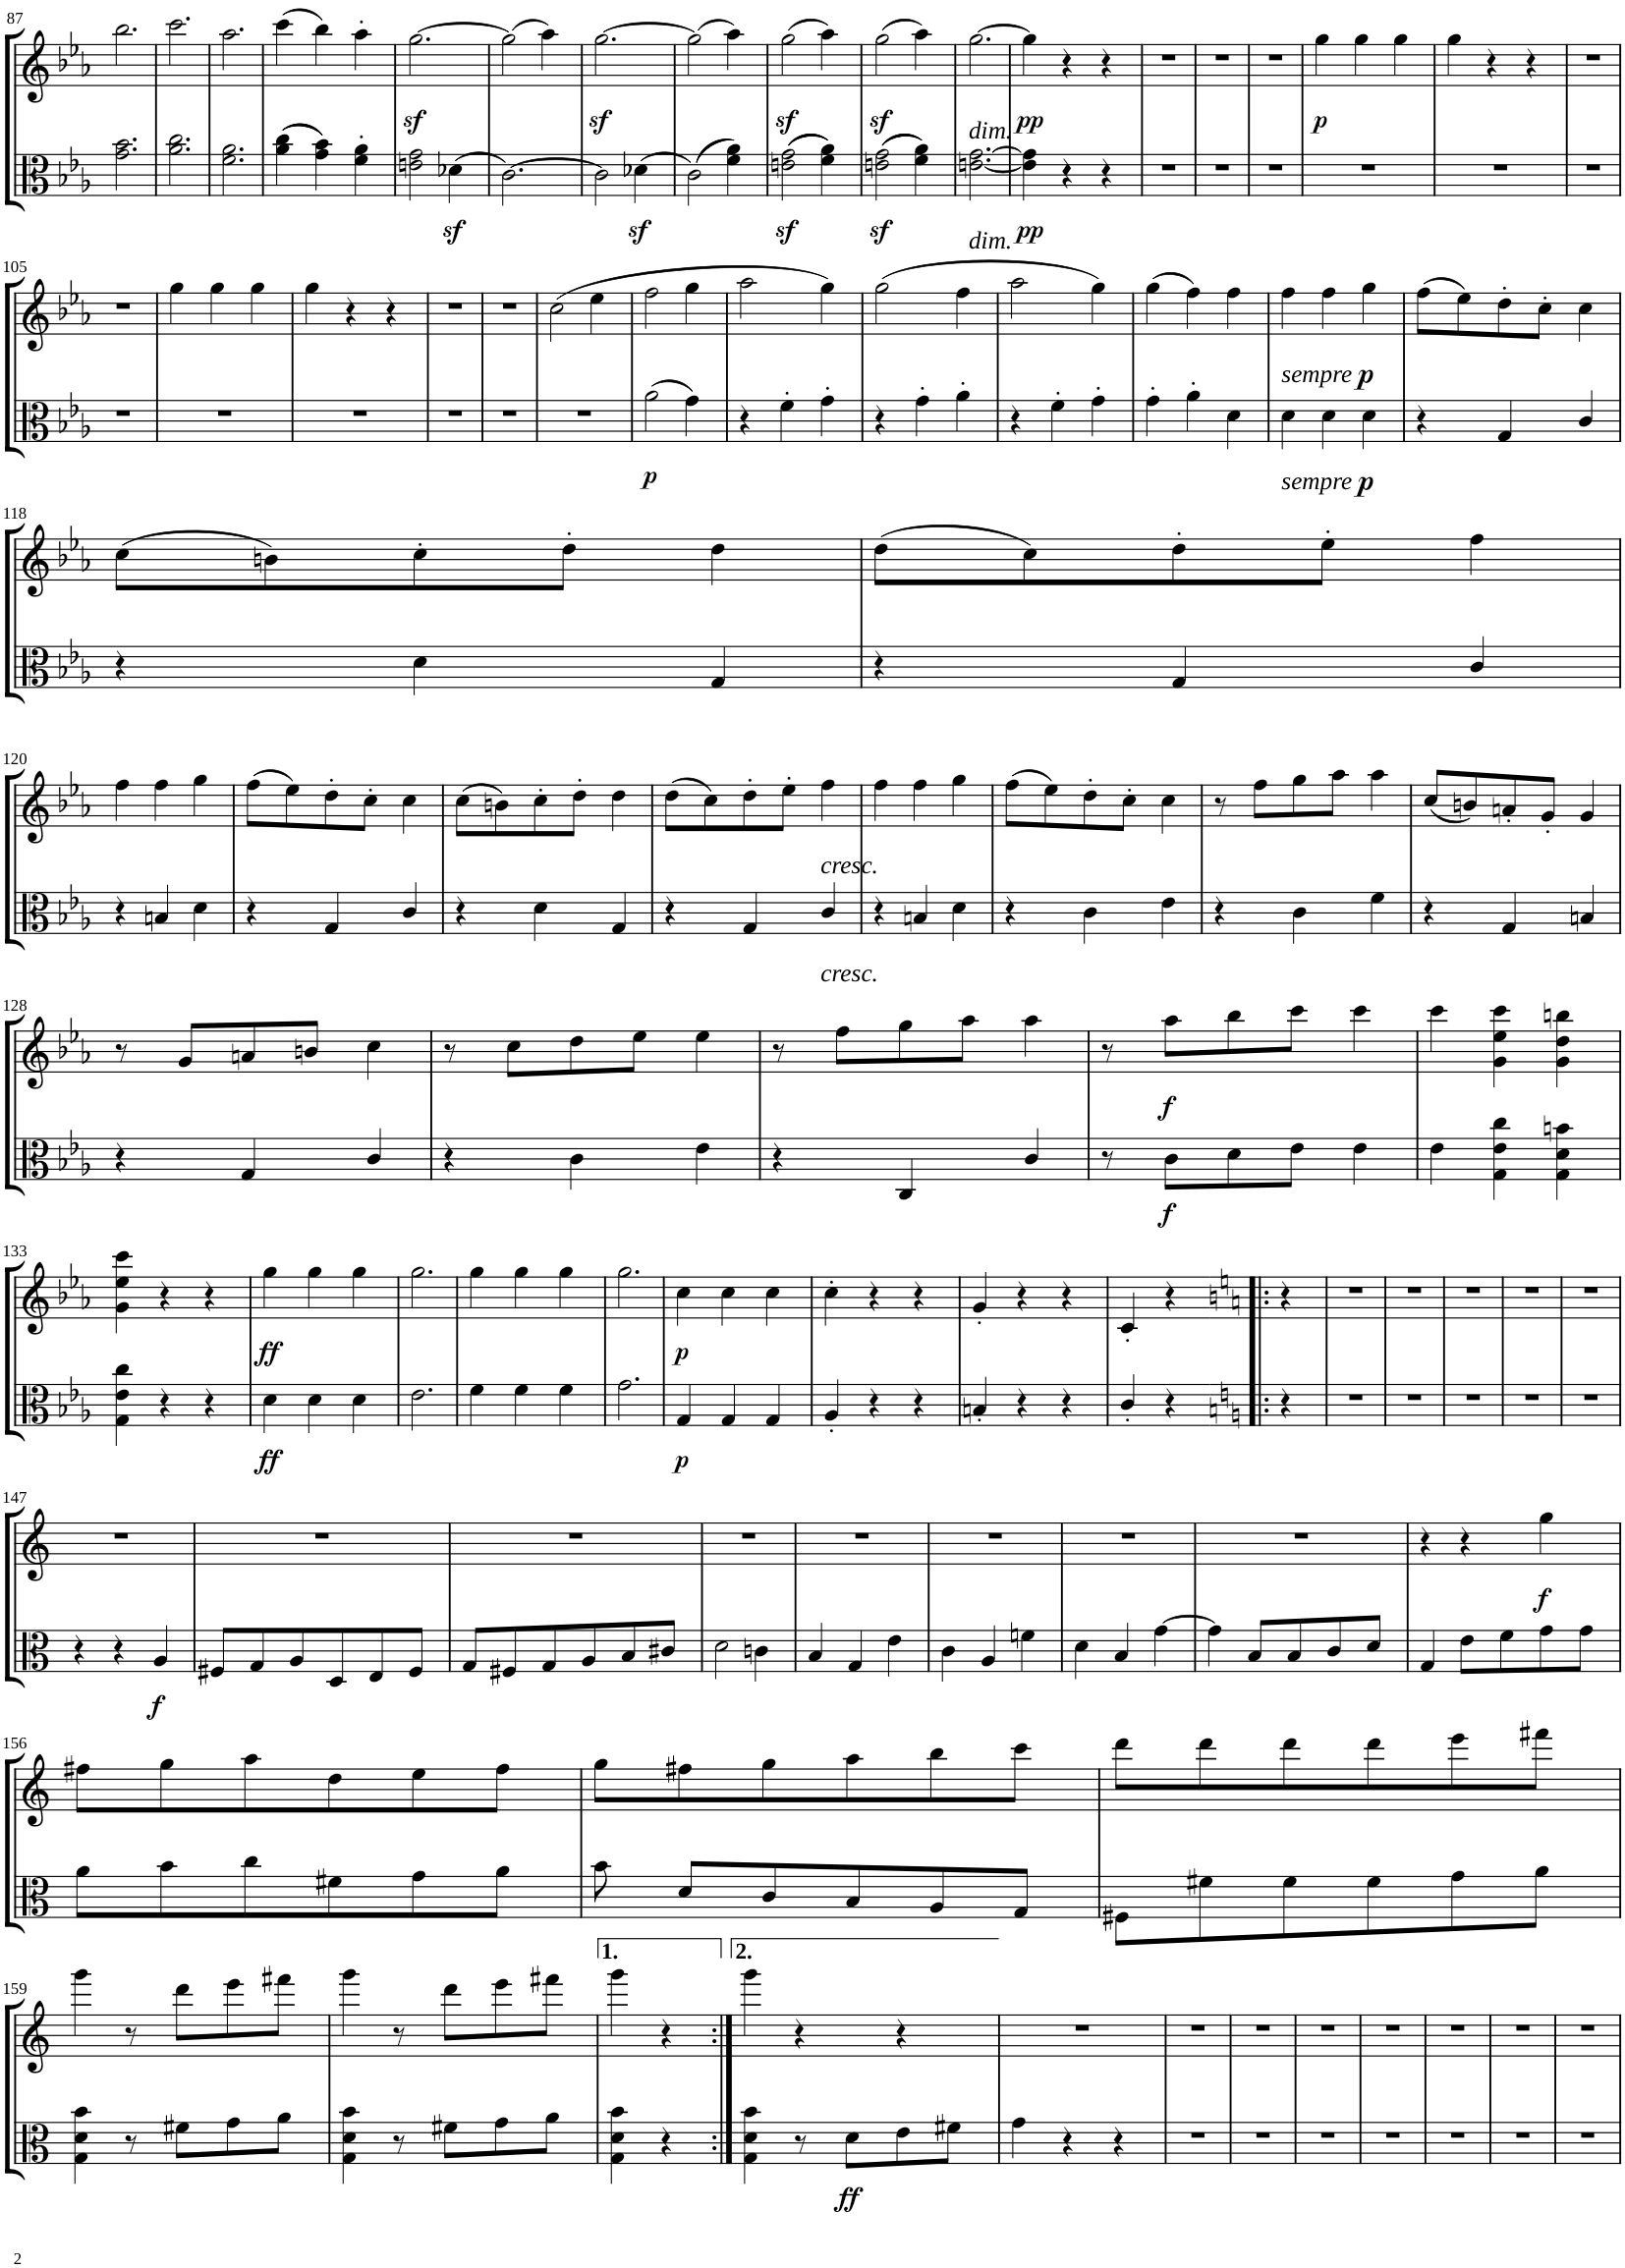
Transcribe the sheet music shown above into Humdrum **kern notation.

**kern	**dynam	**kern	**dynam
*part2	*part2	*part1	*part1
*staff2	*staff2	*staff1	*staff1
*I"Viola	*	*I"Violino I	*
!!LO:PB:g=z
*clefC3	*	*clefG2	*
*k[b-e-a-]	*	*k[b-e-a-]	*
*M3/4	*	*M3/4	*
=87	=87	=87	=87
2.g\ 2.b-\	.	2.bb-\	.
=88	=88	=88	=88
2.a-\ 2.cc\	.	2.ccc\	.
=89	=89	=89	=89
2.f\ 2.a-\	.	2.aa-\	.
=90	=90	=90	=90
((4a-\ 4cc\	.	(4ccc\	.
4g\ 4b-\))	.	4bb-\)	.
4f\' 4a-\'	.	4aa-'\	.
=91	=91	=91	=91
2en\ 2g\	.	[2.ggz<^\	.
(4d-Xz<^\	.	.	.
=92	=92	=92	=92
[2.c\)	.	(2gg\]	.
.	.	4aa-\)	.
=93	=93	=93	=93
2c\]	.	[2.ggz<^\	.
(4d-Xz<^\	.	.	.
=94	=94	=94	=94
((2c\)	.	(2gg\]	.
4f\ 4a-\))	.	4aa-\)	.
=95	=95	=95	=95
((2en\z<^ 2g\z<^	.	(2ggz<^\	.
4f\ 4a-\))	.	4aa-\)	.
=96	=96	=96	=96
((2en\z<^ 2g\z<^	.	(2ggz<^\	.
4f\ 4a-\))	.	4aa-\)	.
=97	=97	=97	=97
!	!	!LO:TX:b:i:t=dim.	!
!LO:TX:b:i:t=dim.	!	!	!
[2.en\ [2.g\	.	[2.gg\	.
=98	=98	=98	=98
!	!LO:DY:b	!	!LO:DY:b
4e\] 4g\]	pp	4gg\]	pp
4r	.	4r	.
4r	.	4r	.
=99	=99	=99	=99
2.r	.	2.r	.
=100	=100	=100	=100
2.r	.	2.r	.
=101	=101	=101	=101
2.r	.	2.r	.
=102	=102	=102	=102
!	!	!	!LO:DY:b
2.r	.	4gg\	p
.	.	4gg\	.
.	.	4gg\	.
=103	=103	=103	=103
2.r	.	4gg\	.
.	.	4r	.
.	.	4r	.
=104	=104	=104	=104
2.r	.	2.r	.
!!LO:LB:g=z
=105	=105	=105	=105
2.r	.	2.r	.
=106	=106	=106	=106
2.r	.	4gg\	.
.	.	4gg\	.
.	.	4gg\	.
=107	=107	=107	=107
2.r	.	4gg\	.
.	.	4r	.
.	.	4r	.
=108	=108	=108	=108
2.r	.	2.r	.
=109	=109	=109	=109
2.r	.	2.r	.
=110	=110	=110	=110
2.r	.	(2cc\	.
.	.	4ee-\	.
=111	=111	=111	=111
!	!LO:DY:b	!	!
(2a-\	p	2ff\	.
4g\)	.	4gg\	.
=112	=112	=112	=112
4r	.	2aa-\	.
4f'\	.	.	.
4g'\	.	4gg\)	.
=113	=113	=113	=113
4r	.	(2gg\	.
4g'\	.	.	.
4a-'\	.	4ff\	.
=114	=114	=114	=114
4r	.	2aa-\	.
4f'\	.	.	.
4g'\	.	4gg\)	.
=115	=115	=115	=115
4g'\	.	(4gg\	.
4a-'\	.	4ff\)	.
4d\	.	4ff\	.
=116	=116	=116	=116
!	!	!LO:TX:b:i:t=sempre	!
!LO:TX:b:i:t=sempre	!	!	!
4d\	.	4ff\	.
4d\	.	4ff\	.
4d\	.	4gg\	.
=117	=117	=117	=117
4r	.	(8ff\L	.
.	.	8ee-\)	.
4G/	.	8dd'\	.
.	.	8cc'\J	.
4c/	.	4cc\	.
!!LO:LB:g=z
=118	=118	=118	=118
4r	.	(8cc\L	.
.	.	8bn\)	.
4d\	.	8cc'\	.
.	.	8dd'\J	.
4G/	.	4dd\	.
=119	=119	=119	=119
4r	.	(8dd\L	.
.	.	8cc\)	.
4G/	.	8dd'\	.
.	.	8ee-'\J	.
4c/	.	4ff\	.
!!LO:LB:g=z
=120	=120	=120	=120
4r	.	4ff\	.
4Bn/	.	4ff\	.
4d\	.	4gg\	.
=121	=121	=121	=121
4r	.	(8ff\L	.
.	.	8ee-\)	.
4G/	.	8dd'\	.
.	.	8cc'\J	.
4c/	.	4cc\	.
=122	=122	=122	=122
4r	.	(8cc\L	.
.	.	8bn\)	.
4d\	.	8cc'\	.
.	.	8dd'\J	.
4G/	.	4dd\	.
=123	=123	=123	=123
4r	.	(8dd\L	.
.	.	8cc\)	.
4G/	.	8dd'\	.
.	.	8ee-'\J	.
!	!	!LO:TX:b:i:t=cresc.	!
!LO:TX:b:i:t=cresc.	!	!	!
4c/	.	4ff\	.
=124	=124	=124	=124
4r	.	4ff\	.
4Bn/	.	4ff\	.
4d\	.	4gg\	.
=125	=125	=125	=125
4r	.	(8ff\L	.
.	.	8ee-\)	.
4c\	.	8dd'\	.
.	.	8cc'\J	.
4e-\	.	4cc\	.
=126	=126	=126	=126
4r	.	8r	.
.	.	8ff\L	.
4c\	.	8gg\	.
.	.	8aa-\J	.
4f\	.	4aa-\	.
=127	=127	=127	=127
4r	.	(8cc/L	.
.	.	8bn/)	.
4G/	.	8an'/	.
.	.	8g'/J	.
4Bn/	.	4g/	.
!!LO:LB:g=z
=128	=128	=128	=128
4r	.	8r	.
.	.	8g/L	.
4G/	.	8an/	.
.	.	8bn/J	.
4c/	.	4cc\	.
=129	=129	=129	=129
4r	.	8r	.
.	.	8cc\L	.
4c\	.	8dd\	.
.	.	8ee-\J	.
4e-\	.	4ee-\	.
=130	=130	=130	=130
4r	.	8r	.
.	.	8ff\L	.
4C/	.	8gg\	.
.	.	8aa-\J	.
4c/	.	4aa-\	.
=131	=131	=131	=131
8r	.	8r	.
!	!LO:DY:b	!	!LO:DY:b
8c\L	f	8aa-\L	f
8d\	.	8bb-\	.
8e-\J	.	8ccc\J	.
4e-\	.	4ccc\	.
=132	=132	=132	=132
4e-\	.	4ccc\	.
4G\ 4e-\ 4cc\	.	4g\ 4ee-\ 4ccc\	.
4G\ 4d\ 4bn\	.	4g\ 4dd\ 4bbn\	.
!!LO:LB:g=z
=133	=133	=133	=133
4G\ 4e-\ 4cc\	.	4g\ 4ee-\ 4ccc\	.
4r	.	4r	.
4r	.	4r	.
=134	=134	=134	=134
!	!LO:DY:b	!	!LO:DY:b
4d\	ff	4gg\	ff
4d\	.	4gg\	.
4d\	.	4gg\	.
=135	=135	=135	=135
2.e-\	.	2.gg\	.
=136	=136	=136	=136
4f\	.	4gg\	.
4f\	.	4gg\	.
4f\	.	4gg\	.
=137	=137	=137	=137
2.g\	.	2.gg\	.
=138	=138	=138	=138
!	!LO:DY:b	!	!LO:DY:b
4G/	p	4cc\	p
4G/	.	4cc\	.
4G/	.	4cc\	.
=139	=139	=139	=139
4A-'/	.	4cc'\	.
4r	.	4r	.
4r	.	4r	.
=140	=140	=140	=140
4Bn'/	.	4g'/	.
4r	.	4r	.
4r	.	4r	.
=141	=141	=141	=141
4c'/	.	4c'/	.
4r	.	4r	.
=141!|:	=141!|:	=141!|:	=141!|:
*k[]	*	*k[]	*
4r	.	4r	.
=142	=142	=142	=142
2.r	.	2.r	.
=143	=143	=143	=143
2.r	.	2.r	.
=144	=144	=144	=144
2.r	.	2.r	.
=145	=145	=145	=145
2.r	.	2.r	.
=146	=146	=146	=146
2.r	.	2.r	.
!!LO:LB:g=z
=147	=147	=147	=147
4r	.	2.r	.
4r	.	.	.
!	!LO:DY:b	!	!
4A/	f	.	.
=148	=148	=148	=148
8F#X/L	.	2.r	.
8G/	.	.	.
8A/	.	.	.
8D/	.	.	.
8E/	.	.	.
8F#/J	.	.	.
=149	=149	=149	=149
8G/L	.	2.r	.
8F#X/	.	.	.
8G/	.	.	.
8A/	.	.	.
8B/	.	.	.
8c#X/J	.	.	.
=150	=150	=150	=150
2d\	.	2.r	.
4cn\	.	.	.
=151	=151	=151	=151
4B/	.	2.r	.
4G/	.	.	.
4e\	.	.	.
=152	=152	=152	=152
4c\	.	2.r	.
4A/	.	.	.
4fn\	.	.	.
=153	=153	=153	=153
4d\	.	2.r	.
4B/	.	.	.
[4g\	.	.	.
=154	=154	=154	=154
4g\]	.	2.r	.
8B/L	.	.	.
8B/	.	.	.
8c/	.	.	.
8d/J	.	.	.
=155	=155	=155	=155
4G/	.	4r	.
8e\L	.	4r	.
8f\	.	.	.
!	!	!	!LO:DY:b
8g\	.	4gg\	f
8g\J	.	.	.
!!LO:LB:g=z
=156	=156	=156	=156
8a\L	.	8ff#X\L	.
8b\	.	8gg\	.
8cc\	.	8aa\	.
8f#X\	.	8dd\	.
8g\	.	8ee\	.
8a\J	.	8ff#\J	.
=157	=157	=157	=157
8b\	.	8gg\L	.
8d/L	.	8ff#X\	.
8c/	.	8gg\	.
8B/	.	8aa\	.
8A/	.	8bb\	.
8G/J	.	8ccc\J	.
=158	=158	=158	=158
8F#X\L	.	8ddd\L	.
8f#X\	.	8ddd\	.
8f#\	.	8ddd\	.
8f#\	.	8ddd\	.
8g\	.	8eee\	.
8a\J	.	8fff#X\J	.
!!LO:LB:g=z
=159	=159	=159	=159
4G\ 4d\ 4b\	.	4ggg\	.
8r	.	8r	.
8f#X\L	.	8ddd\L	.
8g\	.	8eee\	.
8a\J	.	8fff#X\J	.
=160	=160	=160	=160
4G\ 4d\ 4b\	.	4ggg\	.
8r	.	8r	.
8f#X\L	.	8ddd\L	.
8g\	.	8eee\	.
8a\J	.	8fff#X\J	.
=161	=161	=161	=161
4G\ 4d\ 4b\	.	4ggg\	.
4r	.	4r	.
=161:|!	=161:|!	=161:|!	=161:|!
4G\ 4d\ 4b\	.	4ggg\	.
8r	.	4r	.
!	!LO:DY:b	!	!
8d\L	ff	.	.
8e\	.	4r	.
8f#X\J	.	.	.
=162	=162	=162	=162
4g\	.	2.r	.
4r	.	.	.
4r	.	.	.
=163	=163	=163	=163
2.r	.	2.r	.
=164	=164	=164	=164
2.r	.	2.r	.
=165	=165	=165	=165
2.r	.	2.r	.
=166	=166	=166	=166
2.r	.	2.r	.
=167	=167	=167	=167
2.r	.	2.r	.
=168	=168	=168	=168
2.r	.	2.r	.
=169	=169	=169	=169
2.r	.	2.r	.
=	=	=	=
*-	*-	*-	*-
